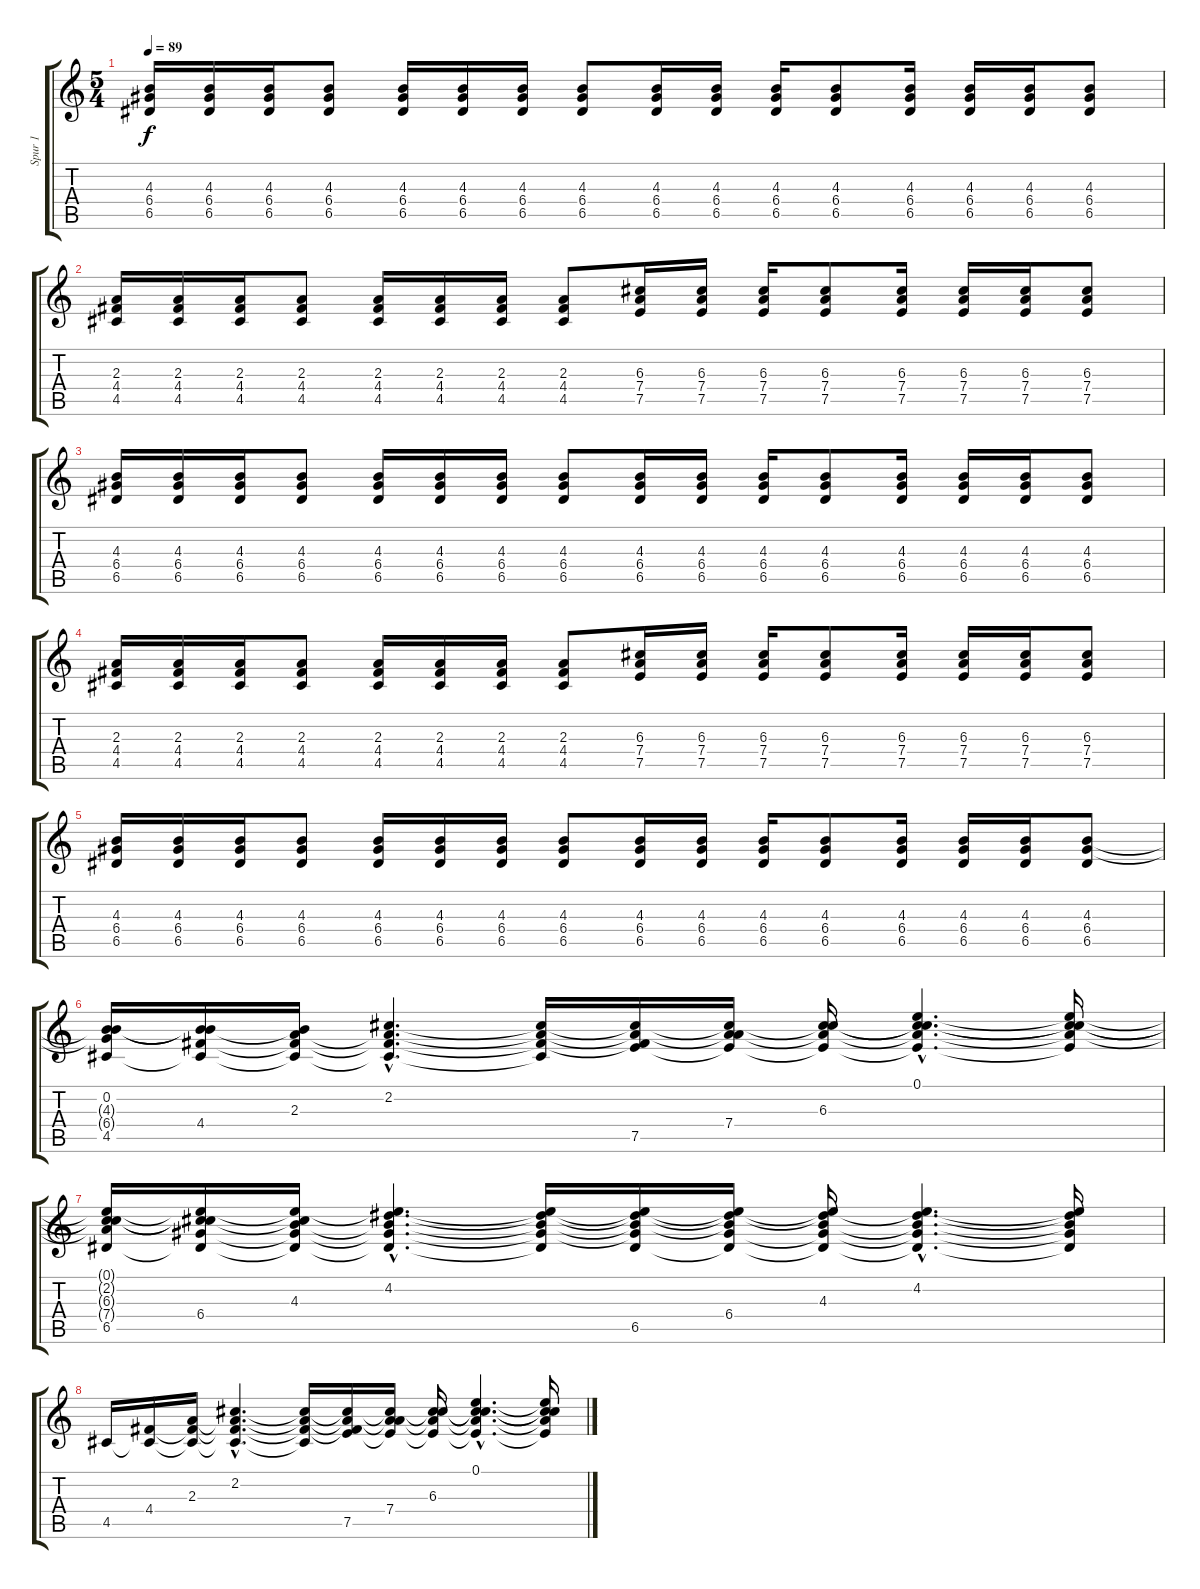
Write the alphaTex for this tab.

\track ("Spur 1" "Spur 1") {instrument electricguitarjazz}
\staff {score tabs}
\tuning (E4 B3 G3 D3 A2 E2) {hide}
\ts (5 4)
\tempo 89
\clef g2
\ks c
(4.3 6.4 6.5).16{dy f} (4.3 6.4 6.5).16 (4.3 6.4 6.5).16 (4.3 6.4 6.5).8 (4.3 6.4 6.5).16 (4.3 6.4 6.5).16 (4.3 6.4 6.5).16 (4.3 6.4 6.5).8 (4.3 6.4 6.5).16 (4.3 6.4 6.5).16 (4.3 6.4 6.5).16 (4.3 6.4 6.5).8 (4.3 6.4 6.5).16 (4.3 6.4 6.5).16 (4.3 6.4 6.5).16 (4.3 6.4 6.5).8 |
(2.3 4.4 4.5).16 (2.3 4.4 4.5).16 (2.3 4.4 4.5).16 (2.3 4.4 4.5).8 (2.3 4.4 4.5).16 (2.3 4.4 4.5).16 (2.3 4.4 4.5).16 (2.3 4.4 4.5).8 (6.3 7.4 7.5).16 (6.3 7.4 7.5).16 (6.3 7.4 7.5).16 (6.3 7.4 7.5).8 (6.3 7.4 7.5).16 (6.3 7.4 7.5).16 (6.3 7.4 7.5).16 (6.3 7.4 7.5).8 |
(4.3 6.4 6.5).16 (4.3 6.4 6.5).16 (4.3 6.4 6.5).16 (4.3 6.4 6.5).8 (4.3 6.4 6.5).16 (4.3 6.4 6.5).16 (4.3 6.4 6.5).16 (4.3 6.4 6.5).8 (4.3 6.4 6.5).16 (4.3 6.4 6.5).16 (4.3 6.4 6.5).16 (4.3 6.4 6.5).8 (4.3 6.4 6.5).16 (4.3 6.4 6.5).16 (4.3 6.4 6.5).16 (4.3 6.4 6.5).8 |
(2.3 4.4 4.5).16 (2.3 4.4 4.5).16 (2.3 4.4 4.5).16 (2.3 4.4 4.5).8 (2.3 4.4 4.5).16 (2.3 4.4 4.5).16 (2.3 4.4 4.5).16 (2.3 4.4 4.5).8 (6.3 7.4 7.5).16 (6.3 7.4 7.5).16 (6.3 7.4 7.5).16 (6.3 7.4 7.5).8 (6.3 7.4 7.5).16 (6.3 7.4 7.5).16 (6.3 7.4 7.5).16 (6.3 7.4 7.5).8 |
(4.3 6.4 6.5).16 (4.3 6.4 6.5).16 (4.3 6.4 6.5).16 (4.3 6.4 6.5).8 (4.3 6.4 6.5).16 (4.3 6.4 6.5).16 (4.3 6.4 6.5).16 (4.3 6.4 6.5).8 (4.3 6.4 6.5).16 (4.3 6.4 6.5).16 (4.3 6.4 6.5).16 (4.3 6.4 6.5).8 (4.3 6.4 6.5).16 (4.3 6.4 6.5).16 (4.3 6.4 6.5).16 (4.3 6.4 6.5).8 |
(0.2 4.3{t} 6.4{t} 4.5).16 (0.2{t} 4.3{t} 4.4 4.5{t}).16 (0.2{t} 2.3 4.4{t} 4.5{t}).16 (2.2{hac} 2.3{hac t} 4.4{hac t} 4.5{hac t}).4{d} (2.2{t} 2.3{t} 4.4{t} 4.5{t}).16 (2.2{t} 2.3{t} 4.4{t} 7.5).16 (2.2{t} 2.3{t} 7.4 7.5{t}).16 (2.2{t} 6.3 7.4{t} 7.5{t}).16 (0.1{hac} 2.2{hac t} 6.3{hac t} 7.4{hac t} 7.5{hac t}).4{d} (0.1{t} 2.2{t} 6.3{t} 7.4{t} 7.5{t}).16 |
(0.1{t} 2.2{t} 6.3{t} 7.4{t} 6.5).16 (0.1{t} 2.2{t} 6.3{t} 6.4 6.5{t}).16 (0.1{t} 2.2{t} 4.3 6.4{t} 6.5{t}).16 (0.1{hac t} 4.2{hac} 4.3{hac t} 6.4{hac t} 6.5{hac t}).4{d} (0.1{t} 4.2{t} 4.3{t} 6.4{t} 6.5{t}).16 (0.1{t} 4.2{t} 4.3{t} 6.4{t} 6.5).16 (0.1{t} 4.2{t} 4.3{t} 6.4 6.5{t}).16 (0.1{t} 4.2{t} 4.3 6.4{t} 6.5{t}).16 (0.1{hac t} 4.2{hac} 4.3{hac t} 6.4{hac t} 6.5{hac t}).4{d} (0.1{t} 4.2{t} 4.3{t} 6.4{t} 6.5{t}).16 |
4.5.16 (4.4 4.5{t}).16 (2.3 4.4{t} 4.5{t}).16 (2.2{hac} 2.3{hac t} 4.4{hac t} 4.5{hac t}).4{d} (2.2{t} 2.3{t} 4.4{t} 4.5{t}).16 (2.2{t} 2.3{t} 4.4{t} 7.5).16 (2.2{t} 2.3{t} 7.4 7.5{t}).16 (2.2{t} 6.3 7.4{t} 7.5{t}).16 (0.1{hac} 2.2{hac t} 6.3{hac t} 7.4{hac t} 7.5{hac t}).4{d} (0.1{t} 2.2{t} 6.3{t} 7.4{t} 7.5{t}).16
